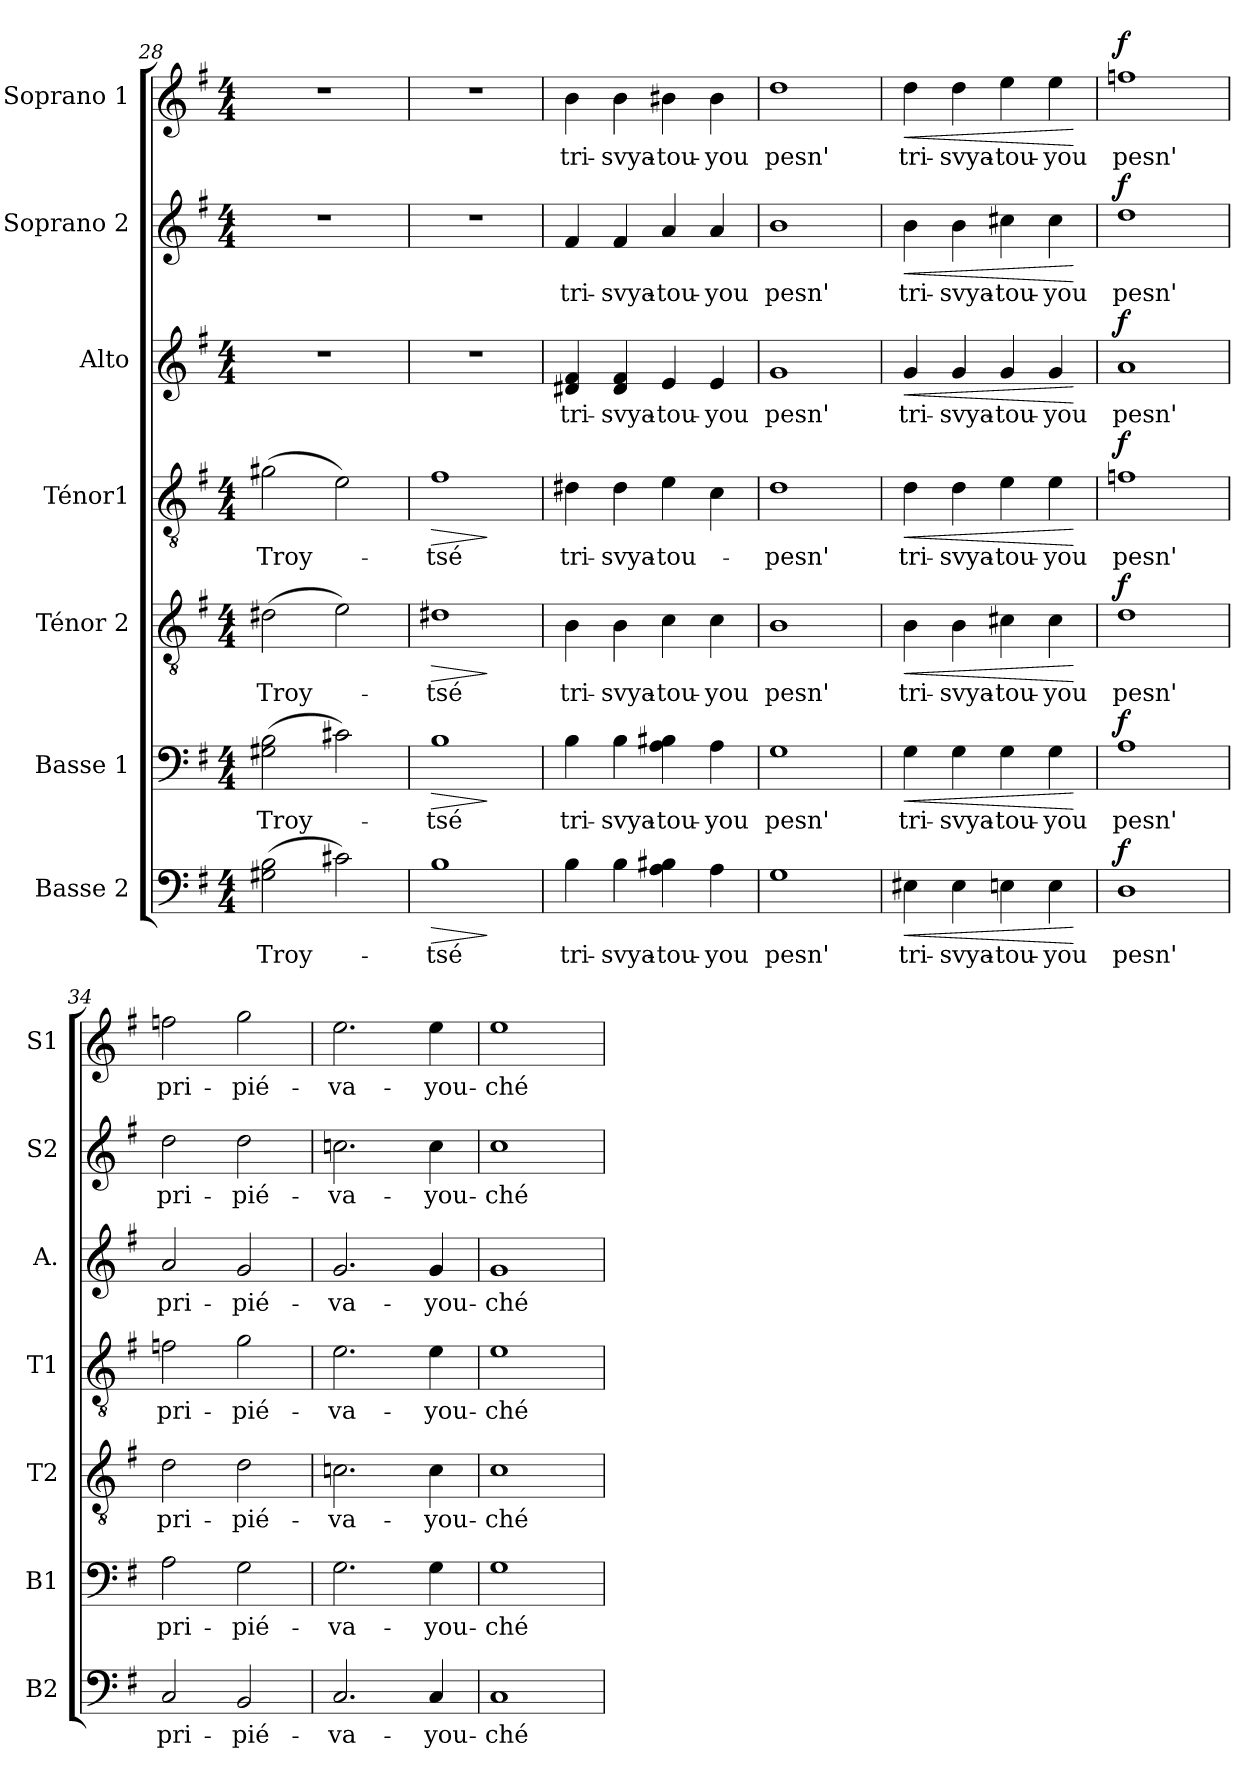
**kern	**text	**dynam	**kern	**text	**dynam	**kern	**text	**dynam	**kern	**text	**dynam	**kern	**text	**dynam	**kern	**text	**dynam	**kern	**text	**dynam
*part7	*part7	*part7	*part6	*part6	*part6	*part5	*part5	*part5	*part4	*part4	*part4	*part3	*part3	*part3	*part2	*part2	*part2	*part1	*part1	*part1
*staff7	*staff7	*staff7	*staff6	*staff6	*staff6	*staff5	*staff5	*staff5	*staff4	*staff4	*staff4	*staff3	*staff3	*staff3	*staff2	*staff2	*staff2	*staff1	*staff1	*staff1
*I"Basse 2	*	*	*I"Basse 1	*	*	*I"Ténor 2	*	*	*I"Ténor1	*	*	*I"Alto	*	*	*I"Soprano 2	*	*	*I"Soprano 1	*	*
*I'B2	*	*	*I'B1	*	*	*I'T2	*	*	*I'T1	*	*	*I'A.	*	*	*I'S2	*	*	*I'S1	*	*
*clefF4	*	*	*clefF4	*	*	*clefGv2	*	*	*clefGv2	*	*	*clefG2	*	*	*clefG2	*	*	*clefG2	*	*
*k[f#]	*	*	*k[f#]	*	*	*k[f#]	*	*	*k[f#]	*	*	*k[f#]	*	*	*k[f#]	*	*	*k[f#]	*	*
*M4/4	*	*	*M4/4	*	*	*M4/4	*	*	*M4/4	*	*	*M4/4	*	*	*M4/4	*	*	*M4/4	*	*
=28	=28	=28	=28	=28	=28	=28	=28	=28	=28	=28	=28	=28	=28	=28	=28	=28	=28	=28	=28	=28
!	!LO:LY:b	!	!	!LO:LY:b	!	!	!LO:LY:b	!	!	!LO:LY:b	!	!	!	!	!	!	!	!	!	!
(>2G#X\ 2B\	Troy-	.	(>2G#X\ 2B\	Troy-	.	(>2d#X\	Troy-	.	(>2g#X\	Troy-	.	1r	.	.	1r	.	.	1r	.	.
2c#X\)	.	.	2c#X\)	.	.	2e\)	.	.	2e\)	.	.	.	.	.	.	.	.	.	.	.
!!LO:PB:g=z
=29	=29	=29	=29	=29	=29	=29	=29	=29	=29	=29	=29	=29	=29	=29	=29	=29	=29	=29	=29	=29
!	!LO:LY:b	!LO:HP:b	!	!LO:LY:b	!LO:HP:b	!	!LO:LY:b	!LO:HP:b	!	!LO:LY:b	!LO:HP:b	!	!	!	!	!	!	!	!	!
1B	-tsé	>	1B	-tsé	>	1d#X	-tsé	>	1f#	-tsé	>	1r	.	.	1r	.	.	1r	.	.
.	.	]	.	.	]	.	.	]	.	.	]	.	.	.	.	.	.	.	.	.
=30	=30	=30	=30	=30	=30	=30	=30	=30	=30	=30	=30	=30	=30	=30	=30	=30	=30	=30	=30	=30
!	!LO:LY:b	!	!	!LO:LY:b	!	!	!LO:LY:b	!	!	!LO:LY:b	!	!	!LO:LY:b	!LO:DY:a	!	!LO:LY:b	!LO:DY:a	!	!LO:LY:b	!
4B\	tri-	.	4B\	tri-	.	4B\	tri-	.	4d#X\	tri-	.	4d#X/ 4f#/	tri-	other-dynamics	4f#/	tri-	other-dynamics	4b\	tri-	.
!	!LO:LY:b	!LO:DY:a	!	!LO:LY:b	!LO:DY:a	!	!LO:LY:b	!LO:DY:a	!	!LO:LY:b	!LO:DY:a	!	!LO:LY:b	!	!	!LO:LY:b	!	!	!LO:LY:b	!LO:DY:a
4B\	-svya-	other-dynamics	4B\	-svya-	other-dynamics	4B\	-svya-	other-dynamics	4d#\	-svya-	other-dynamics	4d#/ 4f#/	-svya-	.	4f#/	-svya-	.	4b\	-svya-	other-dynamics
!	!LO:LY:b	!	!	!LO:LY:b	!	!	!LO:LY:b	!	!	!LO:LY:b	!	!	!LO:LY:b	!	!	!LO:LY:b	!	!	!LO:LY:b	!
4A\ 4B#X\	-tou-	.	4A\ 4B#X\	-tou-	.	4c\	-tou-	.	4e\	-tou-	.	4e/	-tou-	.	4a/	-tou-	.	4b#X\	-tou-	.
!	!LO:LY:b	!	!	!LO:LY:b	!	!	!LO:LY:b	!	!	!	!	!	!LO:LY:b	!	!	!LO:LY:b	!	!	!LO:LY:b	!
4A\	-you	.	4A\	-you	.	4c\	-you	.	4c\	.	.	4e/	-you	.	4a/	-you	.	4b#\	-you	.
=31	=31	=31	=31	=31	=31	=31	=31	=31	=31	=31	=31	=31	=31	=31	=31	=31	=31	=31	=31	=31
!	!LO:LY:b	!	!	!LO:LY:b	!	!	!LO:LY:b	!	!	!LO:LY:b	!	!	!LO:LY:b	!	!	!LO:LY:b	!	!	!LO:LY:b	!
1G	pesn'	.	1G	pesn'	.	1B	pesn'	.	1d	pesn'	.	1g	pesn'	.	1b	pesn'	.	1dd	pesn'	.
=32	=32	=32	=32	=32	=32	=32	=32	=32	=32	=32	=32	=32	=32	=32	=32	=32	=32	=32	=32	=32
!	!LO:LY:b	!LO:HP:b	!	!LO:LY:b	!LO:HP:b	!	!LO:LY:b	!LO:HP:b	!	!LO:LY:b	!LO:HP:b	!	!LO:LY:b	!LO:HP:b	!	!LO:LY:b	!LO:HP:b	!	!LO:LY:b	!LO:HP:b
4E#X\	tri-	<	4G\	tri-	<	4B\	tri-	<	4d\	tri-	<	4g/	tri-	<	4b\	tri-	<	4dd\	tri-	<
!	!LO:LY:b	!	!	!LO:LY:b	!	!	!LO:LY:b	!	!	!LO:LY:b	!	!	!LO:LY:b	!	!	!LO:LY:b	!	!	!LO:LY:b	!
4E#\	-svya-	.	4G\	-svya-	.	4B\	-svya-	.	4d\	-svya-	.	4g/	-svya-	.	4b\	-svya-	.	4dd\	-svya-	.
!	!LO:LY:b	!	!	!LO:LY:b	!	!	!LO:LY:b	!	!	!LO:LY:b	!	!	!LO:LY:b	!	!	!LO:LY:b	!	!	!LO:LY:b	!
4En\	-tou-	.	4G\	-tou-	.	4c#X\	-tou-	.	4e\	-tou-	.	4g/	-tou-	.	4cc#X\	-tou-	.	4ee\	-tou-	.
!	!LO:LY:b	!	!	!LO:LY:b	!	!	!LO:LY:b	!	!	!LO:LY:b	!	!	!LO:LY:b	!	!	!LO:LY:b	!	!	!LO:LY:b	!
4E\	-you	.	4G\	-you	.	4c#\	-you	.	4e\	-you	.	4g/	-you	.	4cc#\	-you	.	4ee\	-you	.
.	.	[	.	.	[	.	.	[	.	.	[	.	.	[	.	.	[	.	.	[
=33	=33	=33	=33	=33	=33	=33	=33	=33	=33	=33	=33	=33	=33	=33	=33	=33	=33	=33	=33	=33
!	!LO:LY:b	!LO:DY:a	!	!LO:LY:b	!LO:DY:a	!	!LO:LY:b	!LO:DY:a	!	!LO:LY:b	!LO:DY:a	!	!LO:LY:b	!LO:DY:a	!	!LO:LY:b	!LO:DY:a	!	!LO:LY:b	!LO:DY:a
1D	pesn'	f	1A	pesn'	f	1d	pesn'	f	1fn	pesn'	f	1a	pesn'	f	1dd	pesn'	f	1ffn	pesn'	f
!!LO:PB:g=z
=34	=34	=34	=34	=34	=34	=34	=34	=34	=34	=34	=34	=34	=34	=34	=34	=34	=34	=34	=34	=34
!	!LO:LY:b	!	!	!LO:LY:b	!	!	!LO:LY:b	!	!	!LO:LY:b	!	!	!LO:LY:b	!	!	!LO:LY:b	!	!	!LO:LY:b	!
2C/	pri-	.	2A\	pri-	.	2d\	pri-	.	2fn\	pri-	.	2a/	pri-	.	2dd\	pri-	.	2ffn\	pri-	.
!	!LO:LY:b	!	!	!LO:LY:b	!	!	!LO:LY:b	!	!	!LO:LY:b	!	!	!LO:LY:b	!	!	!LO:LY:b	!	!	!LO:LY:b	!
2BB/	-pié-	.	2G\	-pié-	.	2d\	-pié-	.	2g\	-pié-	.	2g/	-pié-	.	2dd\	-pié-	.	2gg\	-pié-	.
=35	=35	=35	=35	=35	=35	=35	=35	=35	=35	=35	=35	=35	=35	=35	=35	=35	=35	=35	=35	=35
!	!LO:LY:b	!	!	!LO:LY:b	!	!	!LO:LY:b	!	!	!LO:LY:b	!	!	!LO:LY:b	!	!	!LO:LY:b	!	!	!LO:LY:b	!
2.C/	-va-	.	2.G\	-va-	.	2.cn\	-va-	.	2.e\	-va-	.	2.g/	-va-	.	2.ccn\	-va-	.	2.ee\	-va-	.
!	!LO:LY:b	!	!	!LO:LY:b	!	!	!LO:LY:b	!	!	!LO:LY:b	!	!	!LO:LY:b	!	!	!LO:LY:b	!	!	!LO:LY:b	!
4C/	-you-	.	4G\	-you-	.	4c\	-you-	.	4e\	-you-	.	4g/	-you-	.	4cc\	-you-	.	4ee\	-you-	.
=36	=36	=36	=36	=36	=36	=36	=36	=36	=36	=36	=36	=36	=36	=36	=36	=36	=36	=36	=36	=36
!	!LO:LY:b	!	!	!LO:LY:b	!	!	!LO:LY:b	!	!	!LO:LY:b	!	!	!LO:LY:b	!	!	!LO:LY:b	!	!	!LO:LY:b	!
1C	-ché	.	1G	-ché	.	1c	-ché	.	1e	-ché	.	1g	-ché	.	1cc	-ché	.	1ee	-ché	.
=	=	=	=	=	=	=	=	=	=	=	=	=	=	=	=	=	=	=	=	=
*-	*-	*-	*-	*-	*-	*-	*-	*-	*-	*-	*-	*-	*-	*-	*-	*-	*-	*-	*-	*-
